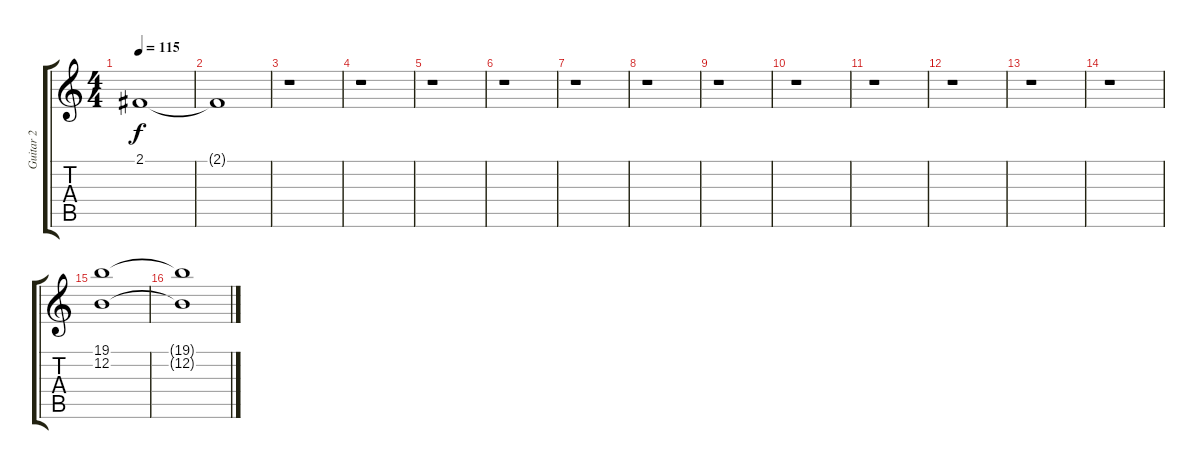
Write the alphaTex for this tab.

\track ("Guitar 2" "Guitar 2") {instrument stringensemble1}
\staff {score tabs}
\tuning (E4 B3 G3 D3 A2 E2) {hide}
\ts (4 4)
\tempo 115
\clef g2
\ks c
2.1.1{dy f} |
2.1{t}.1 |
r.1 |
r.1 |
r.1 |
r.1 |
r.1 |
r.1 |
r.1 |
r.1 |
r.1 |
r.1 |
r.1 |
r.1 |
(19.1 12.2).1 |
(19.1{t} 12.2{t}).1
